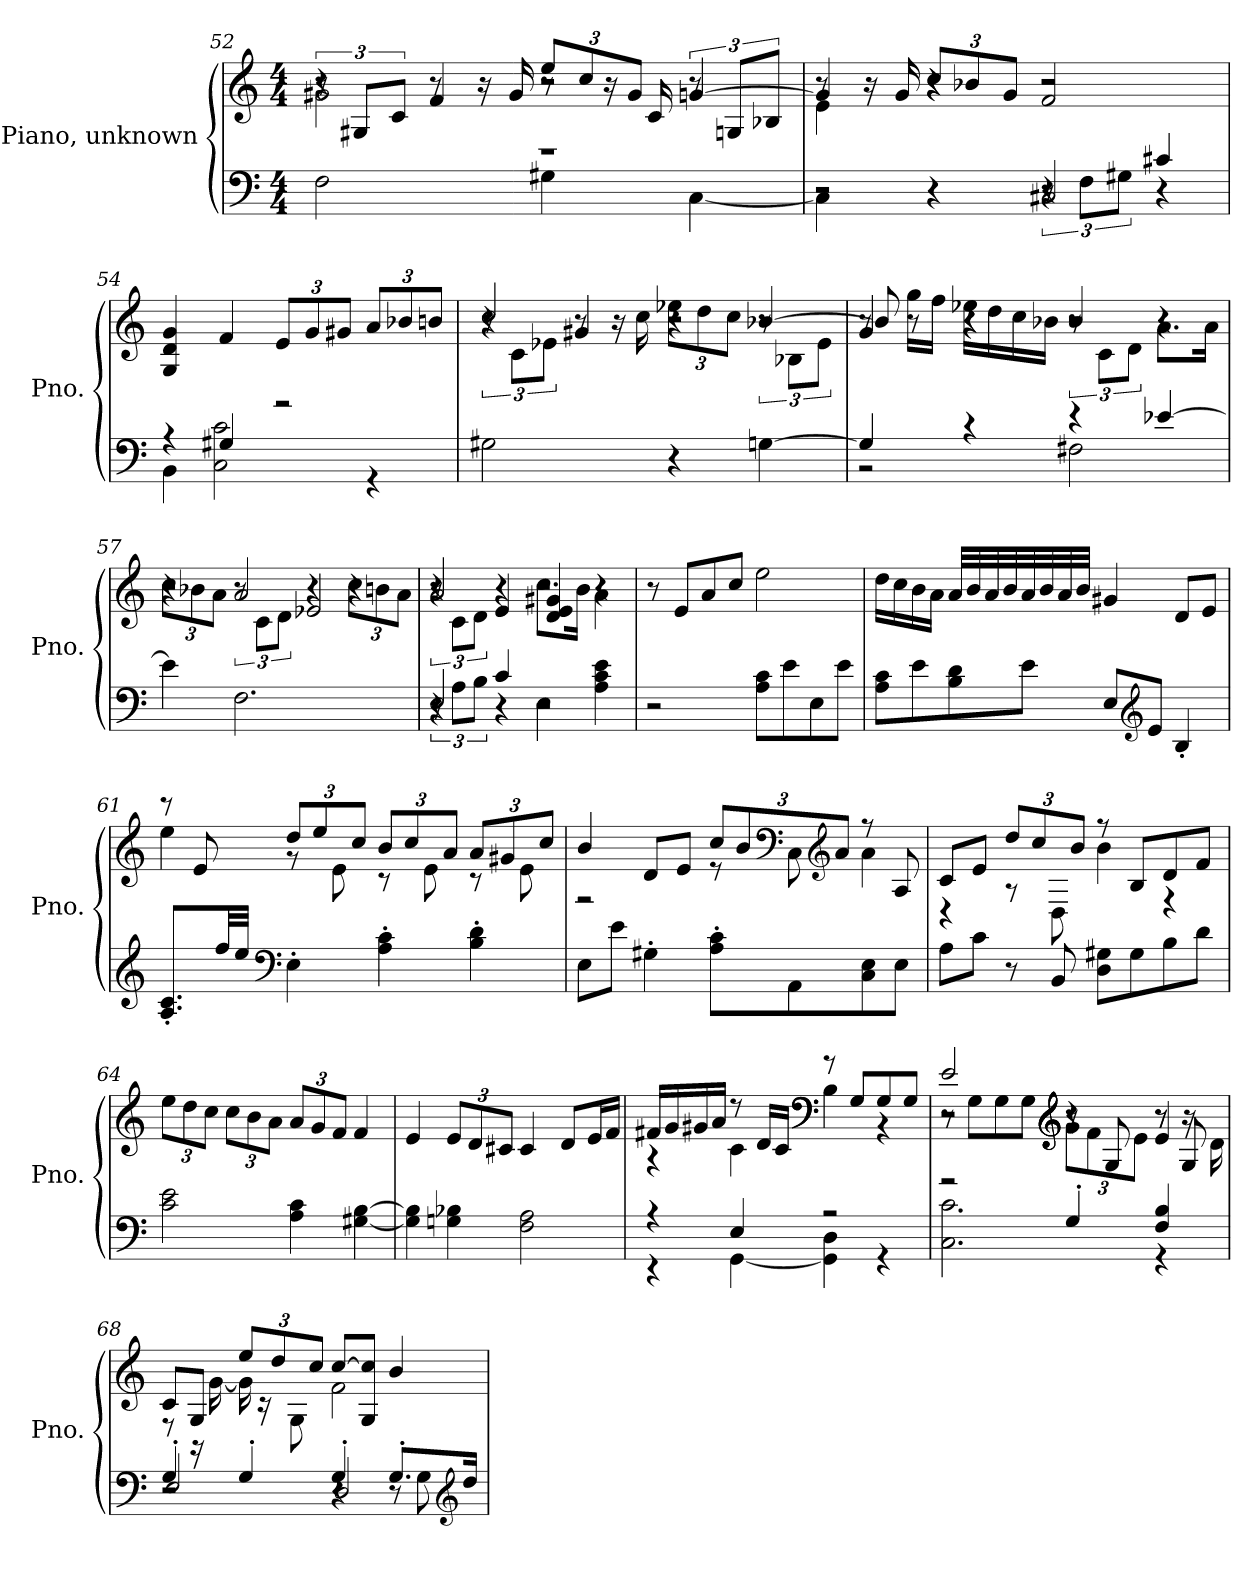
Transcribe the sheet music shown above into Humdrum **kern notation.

**kern	**kern
*part1	*part1
*staff2	*staff1
*I"Piano, unknown	*
*I'Pno.	*
!!LO:PB:g=z
*clefF4	*clefG2
*k[]	*k[]
*M4/4	*M4/4
=52	=52
*^	*^
*	*	*	*^
1r	2F\	12r	2g#X\	4r
.	.	12G#X/L	.	.
.	.	12c/J	.	.
.	.	8r	.	4f/
.	.	16r	.	.
.	.	16g#/	.	.
*	*	*Xbrackettup	*	*
.	4G#X\	12ee/L	2r	8r
.	.	12cc/	.	.
.	.	.	.	16r
.	.	12g#/J	.	.
.	.	.	.	16c/
*	*	*brackettup	*	*
.	[4C\	12r	.	[4gn/
.	.	12Gn/L	.	.
.	.	12B-X/J	.	.
=53	=53	=53	=53	=53
*	*^	*	*	*
2r	4C\]	2r	8r	4e\	4g/]
.	.	.	16r	.	.
.	.	.	16g/	.	.
*	*	*	*Xbrackettup	*	*
.	4r	.	12cc/L	4r	4r
.	.	.	12b-X/	.	.
.	.	.	12g/J	.	.
4r	12r	2C#X/	2f/	2r	2r
.	12F\L	.	.	.	.
.	12G#X\J	.	.	.	.
4c#X/	4r	.	.	.	.
*	*v	*v	*	*	*
*	*	*v	*v	*v
=54	=54	=54
4r	4BB\	4G/ 4d/ 4g/
4G#X/	2C\ 2c\	4f/
2r	.	12e/L
.	.	12g/
.	.	12g#X/J
.	4r	12a/L
.	.	12b-X/
.	.	12bn/J
*v	*v	*
!!LO:LB:g=z
=55	=55
*	*^
*	*	*brackettup
*	*	*^
2G#X\	2cc/	12r	4r
.	.	12c\L	.
.	.	12e-X\J	.
.	.	8r	4g#X/
.	.	16r	.
.	.	16cc\	.
*	*	*Xbrackettup	*
4r	2r	12ee-X\L	4r
.	.	12dd\	.
.	.	12cc\J	.
*	*	*brackettup	*
[4Gn\	.	12r	[4b-X/
.	.	12B-X\L	.
.	.	12e-\J	.
=56	=56	=56	=56
*^	*	*	*
4G/]	2r	4g/	8r	8b-/]
.	.	.	16gg\LL	8r
.	.	.	16ff\JJ	.
4r	.	4r	16ee-X\LL	4r
.	.	.	16dd\	.
.	.	.	16cc\	.
.	.	.	16b-X\JJ	.
4r	2F#X\	2r	12r	4b-/
.	.	.	12c\L	.
.	.	.	12d\J	.
[4e-X/	.	.	8.a\L	4r
.	.	.	16a\Jk	.
*v	*v	*	*	*
=57	=57	=57	=57
*	*	*Xbrackettup	*
4e-\]	4r	12cc\L	2r
.	.	12b-X\	.
.	.	12a\J	.
*	*	*brackettup	*
2.F\	2a/	12r	.
.	.	12c\L	.
.	.	12d\J	.
.	.	4r	2e-X/
*	*	*Xbrackettup	*
.	4r	12cc\L	.
.	.	12bn\	.
.	.	12a\J	.
!!LO:LB:g=z	!!	!!
=58	=58	=58	=58
*^	*	*	*
*	*^	*	*	*
*	*	*	*	*brackettup	*
4r	12r	2E/	2a/	12r	4r
.	12A\L	.	.	12c\L	.
.	12B\J	.	.	12d\J	.
4c/	4r	.	.	4r	4e/
2r	4E\	2r	2r	8.cc\L	4d/ 4e/ 4g#X/
.	.	.	.	16b\Jk	.
.	4A\ 4c\ 4e\	.	.	4a\	4r
*v	*v	*v	*	*	*
*	*v	*v	*v
=59	=59
2r	8r
.	8e/L
.	8a/
.	8cc/J
8A\ 8c\L	2ee\
8e\	.
8E\	.
8e\J	.
=60	=60
8A\ 8c\L	16dd\LL
.	16cc\
8e\	16b\
.	16a\JJ
8B\ 8d\	32a/LLL
.	32b/
.	32a/
.	32b/
8e\J	32a/
.	32b/
.	32a/
.	32b/JJJ
8E/L	4g#X/
*clefG2	*
8e/J	.
4B'/	8d/L
.	8e/J
!!LO:LB:g=z
=61	=61
*	*^
8.A/' 8.c/'L	8r	4ee\
.	8e/	.
32ff/LL	.	.
32ee/JJJ	.	.
*clefF4	*	*
*	*Xbrackettup	*
4E'\	12dd/L	8r
.	12ee/	.
.	.	8e\
.	12cc/J	.
4A\' 4c\'	12b/L	8r
.	12cc/	.
.	.	8e\
.	12a/J	.
4B\' 4d\'	12a/L	8r
.	12g#X/	.
.	.	8e\
.	12cc/J	.
=62	=62	=62
8E\L	4b/	2r
8e\J	.	.
4G#X'\	8d/L	.
.	8e/J	.
8A\' 8c\'L	12cc/L	8r
.	12b/	.
*	*clefF4	*
8AA\	.	8C\
*	*clefG2	*
.	12a/J	.
8C\ 8E\	8r	4a\
8E\J	8A/	.
=63	=63	=63
8A\L	8c/L	4r
8c\J	8e/J	.
8r	12dd/L	8r
.	12cc/	.
8BB/	.	8D\
.	12b/J	.
8D\ 8G#X\L	8r	4b\
8G#\	8B/L	.
8B\	8d/	4r
8d\J	8f/J	.
*	*v	*v
!!LO:LB:g=z
=64	=64
2c\ 2e\	12ee\L
.	12dd\
.	12cc\J
.	12cc\L
.	12b\
.	12a\J
4A\ 4c\	12a/L
.	12g/
.	12f/J
[4G#X\ [4B\	4f/
=65	=65
4G#\] 4B\]	4e/
4Gn\ 4B-X\	12e/L
.	12d/
.	12c#X/J
2F\ 2A\	4c#/
.	8d/L
.	16e/L
.	16f/JJ
=66	=66
*^	*^
4r	4r	16f#X/LL	4r
.	.	16g/	.
.	.	16g#X/	.
.	.	16a/JJ	.
4E/	[4GG\	8r	4c\
.	.	16d/LL	.
.	.	16c/JJ	.
*	*	*clefF4	*
2r	4GG\] 4D\	8r	4B\
.	.	8G/L	.
.	4r	8G/	4r
.	.	8G/J	.
!!LO:LB:g=z
=67	=67	=67	=67
*	*	*	*^
2r	2.C\ 2.c\	2e/	8r	2r
.	.	.	8G\L	.
.	.	.	8G\	.
.	.	.	8G\J	.
*	*	*clefG2	*	*
4G'/	.	8r	12g\L	4r
.	.	.	12f\	.
.	.	8G/	.	.
.	.	.	12e\J	.
4F/ 4B/	4r	4e/	8r	8r
.	.	.	16r	8G/
.	.	.	16d\	.
*	*	*	*v	*v
=68	=68	=68	=68
*	*^	*	*
4G'/	2r	2E/	8c/L	8r
.	.	.	8G/J	16r
.	.	.	.	[16g\
4G'/	.	.	12ee/L	16g\]
.	.	.	.	16r
.	.	.	12dd/	.
.	.	.	.	8G\
.	.	.	12cc/J	.
4G'/	4r	2D/	[8cc/L	2f\
.	.	.	8G/ 8cc/]J	.
8.G'/L	8r	.	4b/	.
.	8G\	.	.	.
*clefG2	*	*	*	*
16dd/Jk	.	.	.	.
*v	*v	*v	*	*
*	*v	*v
=	=
*-	*-
